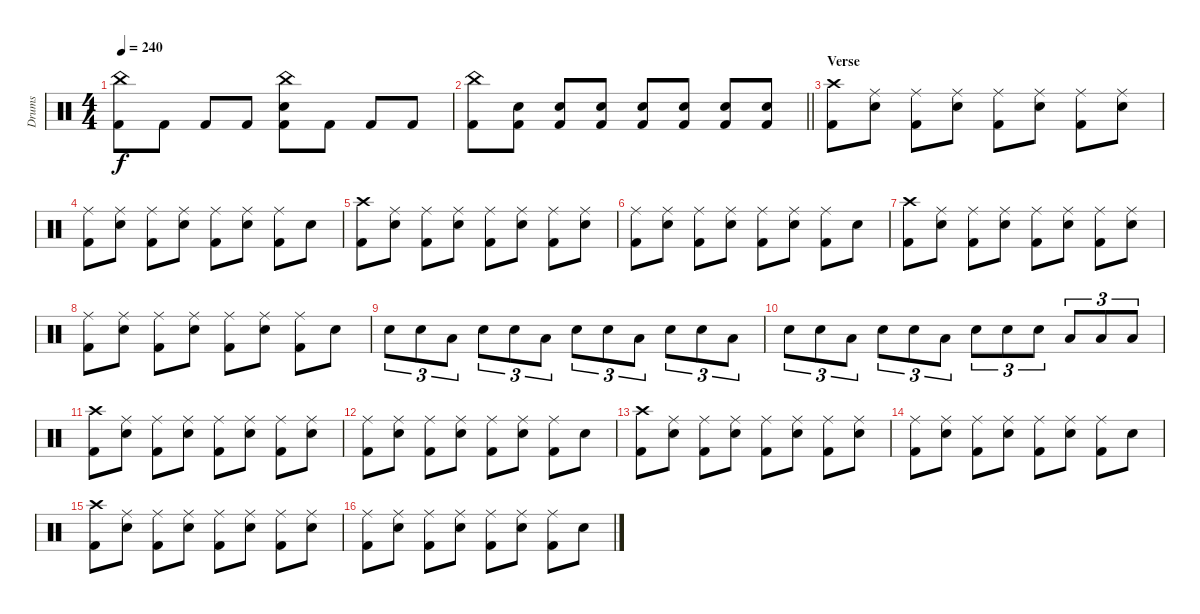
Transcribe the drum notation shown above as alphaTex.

\track ("Drums" "Drums") {instrument percussion}
\staff {score}
\articulation defaults
\ts (4 4)
\tempo 240
\clef neutral
\ks c
("China (hit)" "Kick (hit) 2").8{dy f} "Kick (hit) 2".8 "Kick (hit) 2".8 "Kick (hit) 2".8 ("China (hit)" "Electric Snare (hit)" "Kick (hit) 2").8 "Kick (hit) 2".8 "Kick (hit) 2".8 "Kick (hit) 2".8 |
\barLineRight lightlight
("China (hit)" "Kick (hit) 2").8 ("Electric Snare (hit)" "Kick (hit) 2").8 ("Electric Snare (hit)" "Kick (hit) 2").8 ("Electric Snare (hit)" "Kick (hit) 2").8 ("Electric Snare (hit)" "Kick (hit) 2").8 ("Electric Snare (hit)" "Kick (hit) 2").8 ("Electric Snare (hit)" "Kick (hit) 2").8 ("Electric Snare (hit)" "Kick (hit) 2").8 |
\section ("" "Verse")
("Crash high (hit)" "Kick (hit) 2").8 ("Ride (middle)" "Electric Snare (hit)").8 ("Ride (middle)" "Kick (hit) 2").8 ("Ride (middle)" "Electric Snare (hit)").8 ("Ride (middle)" "Kick (hit) 2").8 ("Ride (middle)" "Electric Snare (hit)").8 ("Ride (middle)" "Kick (hit) 2").8 ("Ride (middle)" "Electric Snare (hit)").8 |
("Ride (middle)" "Kick (hit) 2").8 ("Ride (middle)" "Electric Snare (hit)").8 ("Ride (middle)" "Kick (hit) 2").8 ("Ride (middle)" "Electric Snare (hit)").8 ("Ride (middle)" "Kick (hit) 2").8 ("Ride (middle)" "Electric Snare (hit)").8 ("Ride (middle)" "Kick (hit) 2").8 "Electric Snare (hit)".8 |
("Crash high (hit)" "Kick (hit) 2").8 ("Ride (middle)" "Electric Snare (hit)").8 ("Ride (middle)" "Kick (hit) 2").8 ("Ride (middle)" "Electric Snare (hit)").8 ("Ride (middle)" "Kick (hit) 2").8 ("Ride (middle)" "Electric Snare (hit)").8 ("Ride (middle)" "Kick (hit) 2").8 ("Ride (middle)" "Electric Snare (hit)").8 |
("Ride (middle)" "Kick (hit) 2").8 ("Ride (middle)" "Electric Snare (hit)").8 ("Ride (middle)" "Kick (hit) 2").8 ("Ride (middle)" "Electric Snare (hit)").8 ("Ride (middle)" "Kick (hit) 2").8 ("Ride (middle)" "Electric Snare (hit)").8 ("Ride (middle)" "Kick (hit) 2").8 "Electric Snare (hit)".8 |
("Crash high (hit)" "Kick (hit) 2").8 ("Ride (middle)" "Electric Snare (hit)").8 ("Ride (middle)" "Kick (hit) 2").8 ("Ride (middle)" "Electric Snare (hit)").8 ("Ride (middle)" "Kick (hit) 2").8 ("Ride (middle)" "Electric Snare (hit)").8 ("Ride (middle)" "Kick (hit) 2").8 ("Ride (middle)" "Electric Snare (hit)").8 |
("Ride (middle)" "Kick (hit) 2").8 ("Ride (middle)" "Electric Snare (hit)").8 ("Ride (middle)" "Kick (hit) 2").8 ("Ride (middle)" "Electric Snare (hit)").8 ("Ride (middle)" "Kick (hit) 2").8 ("Ride (middle)" "Electric Snare (hit)").8 ("Ride (middle)" "Kick (hit) 2").8 "Electric Snare (hit)".8 |
"Electric Snare (hit)".8{tu (3 2)} "Electric Snare (hit)".8{tu (3 2)} "Low Tom (hit)".8{tu (3 2)} "Electric Snare (hit)".8{tu (3 2)} "Electric Snare (hit)".8{tu (3 2)} "Low Tom (hit)".8{tu (3 2)} "Electric Snare (hit)".8{tu (3 2)} "Electric Snare (hit)".8{tu (3 2)} "Low Tom (hit)".8{tu (3 2)} "Electric Snare (hit)".8{tu (3 2)} "Electric Snare (hit)".8{tu (3 2)} "Low Tom (hit)".8{tu (3 2)} |
"Electric Snare (hit)".8{tu (3 2)} "Electric Snare (hit)".8{tu (3 2)} "Low Tom (hit)".8{tu (3 2)} "Electric Snare (hit)".8{tu (3 2)} "Electric Snare (hit)".8{tu (3 2)} "Low Tom (hit)".8{tu (3 2)} "Electric Snare (hit)".8{tu (3 2)} "Electric Snare (hit)".8{tu (3 2)} "Electric Snare (hit)".8{tu (3 2)} "Low Tom (hit)".8{tu (3 2)} "Low Tom (hit)".8{tu (3 2)} "Low Tom (hit)".8{tu (3 2)} |
("Crash high (hit)" "Kick (hit) 2").8 ("Ride (middle)" "Electric Snare (hit)").8 ("Ride (middle)" "Kick (hit) 2").8 ("Ride (middle)" "Electric Snare (hit)").8 ("Ride (middle)" "Kick (hit) 2").8 ("Ride (middle)" "Electric Snare (hit)").8 ("Ride (middle)" "Kick (hit) 2").8 ("Ride (middle)" "Electric Snare (hit)").8 |
("Ride (middle)" "Kick (hit) 2").8 ("Ride (middle)" "Electric Snare (hit)").8 ("Ride (middle)" "Kick (hit) 2").8 ("Ride (middle)" "Electric Snare (hit)").8 ("Ride (middle)" "Kick (hit) 2").8 ("Ride (middle)" "Electric Snare (hit)").8 ("Ride (middle)" "Kick (hit) 2").8 "Electric Snare (hit)".8 |
("Crash high (hit)" "Kick (hit) 2").8 ("Ride (middle)" "Electric Snare (hit)").8 ("Ride (middle)" "Kick (hit) 2").8 ("Ride (middle)" "Electric Snare (hit)").8 ("Ride (middle)" "Kick (hit) 2").8 ("Ride (middle)" "Electric Snare (hit)").8 ("Ride (middle)" "Kick (hit) 2").8 ("Ride (middle)" "Electric Snare (hit)").8 |
("Ride (middle)" "Kick (hit) 2").8 ("Ride (middle)" "Electric Snare (hit)").8 ("Ride (middle)" "Kick (hit) 2").8 ("Ride (middle)" "Electric Snare (hit)").8 ("Ride (middle)" "Kick (hit) 2").8 ("Ride (middle)" "Electric Snare (hit)").8 ("Ride (middle)" "Kick (hit) 2").8 "Electric Snare (hit)".8 |
("Crash high (hit)" "Kick (hit) 2").8 ("Ride (middle)" "Electric Snare (hit)").8 ("Ride (middle)" "Kick (hit) 2").8 ("Ride (middle)" "Electric Snare (hit)").8 ("Ride (middle)" "Kick (hit) 2").8 ("Ride (middle)" "Electric Snare (hit)").8 ("Ride (middle)" "Kick (hit) 2").8 ("Ride (middle)" "Electric Snare (hit)").8 |
("Ride (middle)" "Kick (hit) 2").8 ("Ride (middle)" "Electric Snare (hit)").8 ("Ride (middle)" "Kick (hit) 2").8 ("Ride (middle)" "Electric Snare (hit)").8 ("Ride (middle)" "Kick (hit) 2").8 ("Ride (middle)" "Electric Snare (hit)").8 ("Ride (middle)" "Kick (hit) 2").8 "Electric Snare (hit)".8
